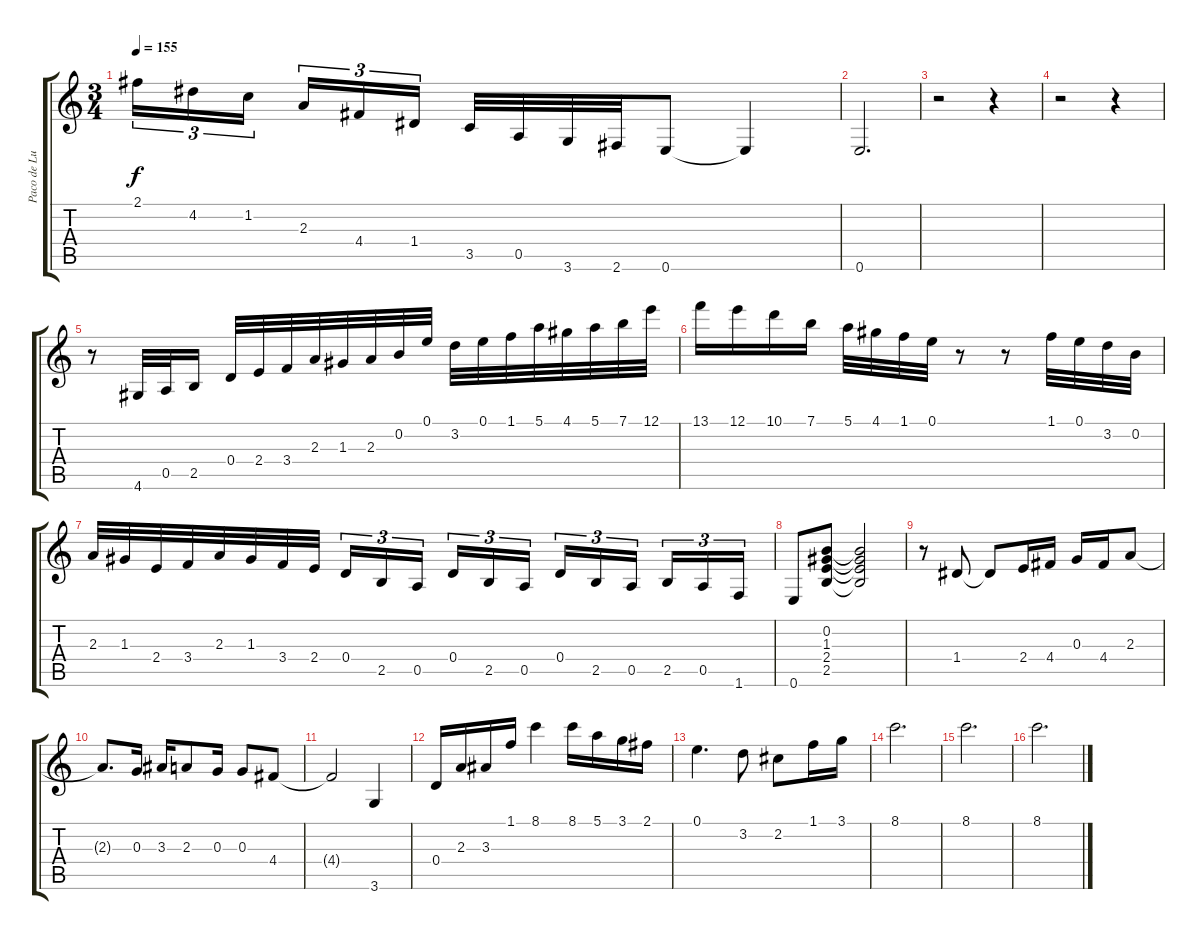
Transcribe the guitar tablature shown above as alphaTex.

\track ("Paco de Lucia" "Paco de Lu") {instrument acousticguitarnylon}
\staff {score tabs}
\tuning (E4 B3 G3 D3 A2 E2) {hide}
\ts (3 4)
\tempo 155
\clef g2
\ks c
2.1.16{tu (3 2) dy f} 4.2.16{tu (3 2)} 1.2.16{tu (3 2)} 2.3.16{tu (3 2)} 4.4.16{tu (3 2)} 1.4.16{tu (3 2)} 3.5.32 0.5.32 3.6.32 2.6.32 0.6.8 0.6{t}.4 |
0.6.2{d} |
r.2 r.4 |
r.2 r.4 |
r.8 4.6.32 0.5.32 2.5.16 0.4.32 2.4.32 3.4.32 2.3.32 1.3.32 2.3.32 0.2.32 0.1.32 3.2.32 0.1.32 1.1.32 5.1.32 4.1.32 5.1.32 7.1.32 12.1.32 |
13.1.16 12.1.16 10.1.16 7.1.16 5.1.32 4.1.32 1.1.32 0.1.32 r.8 r.8 1.1.32 0.1.32 3.2.32 0.2.32 |
2.3.32 1.3.32 2.4.32 3.4.32 2.3.32 1.3.32 3.4.32 2.4.32 0.4.16{tu (3 2)} 2.5.16{tu (3 2)} 0.5.16{tu (3 2)} 0.4.16{tu (3 2)} 2.5.16{tu (3 2)} 0.5.16{tu (3 2)} 0.4.16{tu (3 2)} 2.5.16{tu (3 2)} 0.5.16{tu (3 2)} 2.5.16{tu (3 2)} 0.5.16{tu (3 2)} 1.6.16{tu (3 2)} |
0.6.8 (0.2 1.3 2.4 2.5).8 (0.2{t} 1.3{t} 2.4{t} 2.5{t}).2 |
r.8 1.4.8 1.4{t}.8 2.4.16 4.4.16 0.3.16 4.4.16 2.3.8 |
2.3{t}.8{d} 0.3.16 3.3.16 2.3.8 0.3.16 0.3.8 4.4.8 |
4.4{t}.2 3.6.4 |
0.4.16 2.3.16 3.3.16 1.1.16 8.1.4 8.1.16 5.1.16 3.1.16 2.1.16 |
0.1.4{d} 3.2.8 2.2.8 1.1.16 3.1.16 |
8.1.2{d} |
8.1.2{d} |
8.1.2{d}
